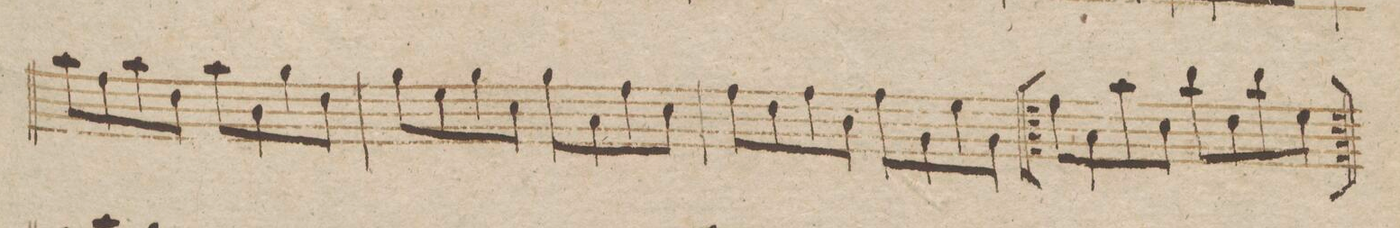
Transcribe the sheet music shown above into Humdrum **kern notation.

**kern	**dynam
*I"Violino Imo	*
*clefG2	*
*k[b-]	*
*met(c|)	*
*M2/2	*
8aa\L	.
8ff\	.
8aa\	.
8dd\J	.
8aa\L	.
8b-\	.
8gg\	.
8dd\J	.
=16	=16
8gg\L	.
8ee\	.
8gg\	.
8cc\J	.
8gg\L	.
8a\	.
8ff\	.
8cc\J	.
=17	=17
8ff\L	.
8dd\	.
8ff\	.
8b-\J	.
8ff\L	.
8g\	.
8ee\	.
8g\J	.
=18	=18
8ff\L	.
8a\	.
8aa\	.
8cc\J	.
8bb-\L	.
8dd\	.
8bb-\	.
8ee\J	.
=19	=19
8ff\Lyy	.
8a\yy	.
8aa\yy	.
8cc\Jyy	.
8bb-\Lyy	.
8dd\yy	.
8bb-\yy	.
8ee\Jyy	.
=20	=20
*-	*-
